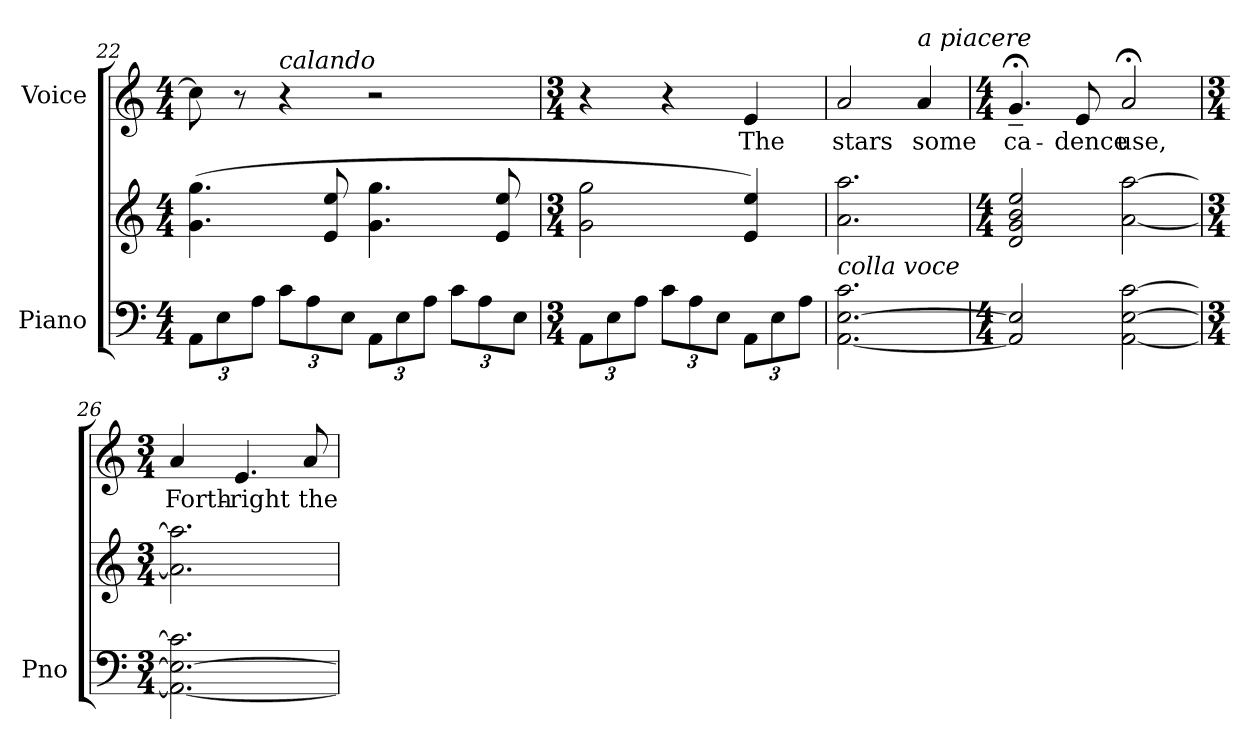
**kern	**kern	**kern	**text	**dynam
*part2	*part2	*part1	*part1	*part1
*staff3	*staff2	*staff1	*staff1	*staff1
*I"Piano	*	*I"Voice	*	*
*I'Pno	*	*	*	*
!!LO:LB:g=z
*clefF4	*clefG2	*clefG2	*	*
*k[]	*k[]	*k[]	*	*
*M4/4	*M4/4	*M4/4	*	*
*MM108	*MM108	*MM108	*	*
*Xbrackettup	*	*	*	*
=22	=22	=22	=22	=22
12AA\L	(>4.g\ 4.gg\	8cc\]	.	.
12E\	.	.	.	.
.	.	8r	.	.
12A\J	.	.	.	.
!	!	!LO:TX:a:i:t=calando	!	!
12c\L	.	4r	.	.
12A\	.	.	.	.
.	8e/ 8ee/	.	.	.
12E\J	.	.	.	.
*	*	*MM106	*	*
12AA\L	4.g\ 4.gg\	2r	.	.
12E\	.	.	.	.
12A\J	.	.	.	.
12c\L	.	.	.	.
12A\	.	.	.	.
.	8e/ 8ee/	.	.	.
12E\J	.	.	.	.
=23	=23	=23	=23	=23
*M3/4	*M3/4	*M3/4	*	*
*	*	*MM104	*	*
12AA\L	2g\ 2gg\	4r	.	.
12E\	.	.	.	.
12A\J	.	.	.	.
12c\L	.	4r	.	.
12A\	.	.	.	.
12E\J	.	.	.	.
!	!	!	!LO:LY:b	!LO:DY:a
!	!	!	!	!LO:DY:n=1:a
!	!	!	!	!LO:DY:n=2:a
12AA\L	4e/ 4ee/)	4e/	The	other-dynamics p other-dynamics
12E\	.	.	.	.
12A\J	.	.	.	.
=24	=24	=24	=24	=24
!	!LO:TX:b:i:t=colla voce	!	!	!
!	!	!	!LO:LY:b	!
[2.AA\ [2.E\ 2.c\	2.a\ 2.aa\	2a/	stars	.
!	!	!LO:TX:a:i:t=a piacere	!	!
!	!	!	!LO:LY:b	!
.	.	4a/	some	.
=25	=25	=25	=25	=25
*M4/4	*M4/4	*M4/4	*	*
!	!	!	!LO:LY:b	!
2AA/] 2E/]	2d/ 2g/ 2b/ 2ee/	4.g;<~/	ca-	.
!	!	!	!LO:LY:b	!
.	.	8e/	-dence	.
!	!	!	!LO:LY:b	!
[2AA\ [2E\ [2c\	[2a\ [2aa\	2a;</	use,	.
!!LO:PB:g=z
=26	=26	=26	=26	=26
*M3/4	*M3/4	*M3/4	*	*
!	!	!	!LO:LY:b	!
2.AA\_ 2.E\_ 2.c\]	2.a\] 2.aa\]	4a/	Forth-	.
!	!	!	!LO:LY:b	!
.	.	4.e/	-right	.
!	!	!	!LO:LY:b	!
.	.	8a/	the	.
=	=	=	=	=
*-	*-	*-	*-	*-
